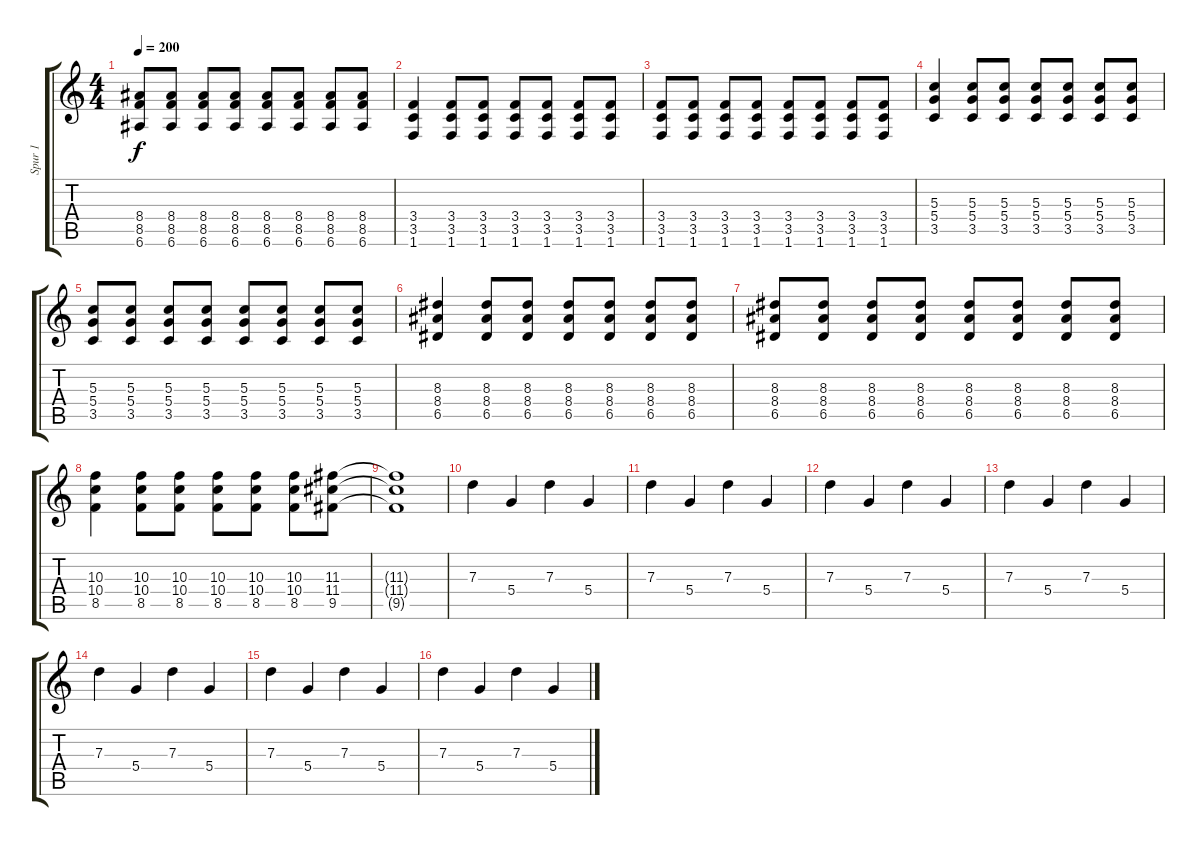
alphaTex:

\track ("Spur 1" "Spur 1") {instrument distortionguitar}
\staff {score tabs}
\tuning (E4 B3 G3 D3 A2 E2) {hide}
\ts (4 4)
\tempo 200
\clef g2
\ks c
(8.4 8.5 6.6).8{dy f} (8.4 8.5 6.6).8 (8.4 8.5 6.6).8 (8.4 8.5 6.6).8 (8.4 8.5 6.6).8 (8.4 8.5 6.6).8 (8.4 8.5 6.6).8 (8.4 8.5 6.6).8 |
(3.4 3.5 1.6).4 (3.4 3.5 1.6).8 (3.4 3.5 1.6).8 (3.4 3.5 1.6).8 (3.4 3.5 1.6).8 (3.4 3.5 1.6).8 (3.4 3.5 1.6).8 |
(3.4 3.5 1.6).8 (3.4 3.5 1.6).8 (3.4 3.5 1.6).8 (3.4 3.5 1.6).8 (3.4 3.5 1.6).8 (3.4 3.5 1.6).8 (3.4 3.5 1.6).8 (3.4 3.5 1.6).8 |
(5.3 5.4 3.5).4 (5.3 5.4 3.5).8 (5.3 5.4 3.5).8 (5.3 5.4 3.5).8 (5.3 5.4 3.5).8 (5.3 5.4 3.5).8 (5.3 5.4 3.5).8 |
(5.3 5.4 3.5).8 (5.3 5.4 3.5).8 (5.3 5.4 3.5).8 (5.3 5.4 3.5).8 (5.3 5.4 3.5).8 (5.3 5.4 3.5).8 (5.3 5.4 3.5).8 (5.3 5.4 3.5).8 |
(8.3 8.4 6.5).4 (8.3 8.4 6.5).8 (8.3 8.4 6.5).8 (8.3 8.4 6.5).8 (8.3 8.4 6.5).8 (8.3 8.4 6.5).8 (8.3 8.4 6.5).8 |
(8.3 8.4 6.5).8 (8.3 8.4 6.5).8 (8.3 8.4 6.5).8 (8.3 8.4 6.5).8 (8.3 8.4 6.5).8 (8.3 8.4 6.5).8 (8.3 8.4 6.5).8 (8.3 8.4 6.5).8 |
(10.3 10.4 8.5).4 (10.3 10.4 8.5).8 (10.3 10.4 8.5).8 (10.3 10.4 8.5).8 (10.3 10.4 8.5).8 (10.3 10.4 8.5).8 (11.3 11.4 9.5).8 |
(11.3{t} 11.4{t} 9.5{t}).1 |
7.3.4{instrument electricguitarclean} 5.4.4 7.3.4 5.4.4 |
7.3.4 5.4.4 7.3.4 5.4.4 |
7.3.4 5.4.4 7.3.4 5.4.4 |
7.3.4 5.4.4 7.3.4 5.4.4 |
7.3.4 5.4.4 7.3.4 5.4.4 |
7.3.4 5.4.4 7.3.4 5.4.4 |
7.3.4 5.4.4 7.3.4 5.4.4
